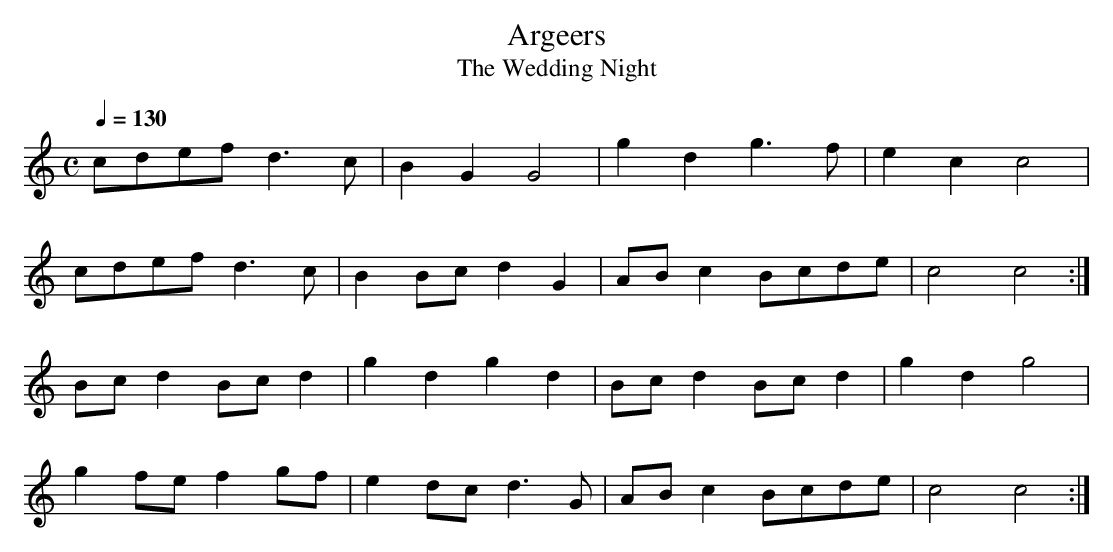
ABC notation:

X:1
T:Argeers
T:The Wedding Night
M:C
L:1/8
Q:1/4=130
K:Cmaj clef=treble
cdef d2>c2 | B2G2 G4 | g2d2 g3 f | e2c2 c4 |
cdef d2>c2 | B2 Bc d2G2 | ABc2 Bcde | c4 c4 :|
Bcd2 Bcd2 | g2 d2 g2 d2 |\
Bc d2 Bc d2 | g2 d2 g4 |
g2fe f2gf | e2dc d3G | ABc2 Bcde | c4 c4 :|
